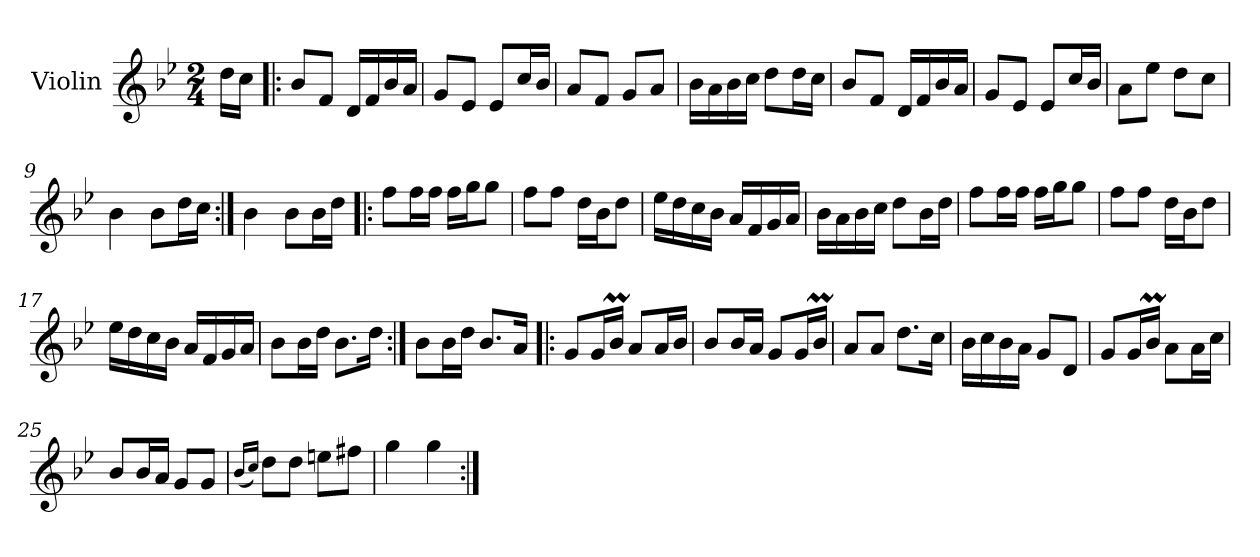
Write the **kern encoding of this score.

**kern
*part1
*staff1
*I"Violin
*I'Vln.
*clefG2
*k[b-e-]
*M2/4
=1
16dd\LL
16cc\JJ
=2!|:
8b-/L
8f/J
16d/LL
16f/
16b-/
16a/JJ
=3
8g/L
8e-/J
8e-/L
16cc/L
16b-/JJ
=4
8a/L
8f/J
8g/L
8a/J
=5
16b-\LL
16a\
16b-\
16cc\JJ
8dd\L
16dd\L
16cc\JJ
!!LO:LB:g=z
=6
8b-/L
8f/J
16d/LL
16f/
16b-/
16a/JJ
=7
8g/L
8e-/J
8e-/L
16cc/L
16b-/JJ
=8
8a\L
8ee-\J
8dd\L
8cc\J
=9
4b-\
8b-\L
16dd\L
16cc\JJ
=10:|!
4b-\
8b-\L
16b-\L
16dd\JJ
!!LO:LB:g=z
=11!|:
8ff\L
16ff\L
16ff\JJ
16ff\LL
16gg\J
8gg\J
=12
8ff\L
8ff\J
16dd\LL
16b-\J
8dd\J
=13
16ee-\LL
16dd\
16cc\
16b-\JJ
16a/LL
16f/
16g/
16a/JJ
=14
16b-\LL
16a\
16b-\
16cc\JJ
8dd\L
16b-\L
16dd\JJ
!!LO:LB:g=z
=15
8ff\L
16ff\L
16ff\JJ
16ff\LL
16gg\J
8gg\J
=16
8ff\L
8ff\J
16dd\LL
16b-\J
8dd\J
=17
16ee-\LL
16dd\
16cc\
16b-\JJ
16a/LL
16f/
16g/
16a/JJ
=18
8b-\L
16b-\L
16dd\JJ
8.b-\L
16dd\Jk
=19:|!
8b-\L
16b-\L
16dd\JJ
8.b-/L
16a/Jk
!!LO:LB:g=z
=20!|:
8g/L
16g/L
16b-M/JJ
8a/L
16a/L
16b-/JJ
=21
8b-/L
16b-/L
16a/JJ
8g/L
16g/L
16b-M/JJ
=22
8a/L
8a/J
8.dd\L
16cc\Jk
=23
16b-\LL
16cc\
16b-\
16a\JJ
8g/L
8d/J
!!LO:LB:g=z
=24
8g/L
16g/L
16b-M/JJ
8a\L
16a\L
16cc\JJ
=25
8b-/L
16b-/L
16a/JJ
8g/L
8g/J
=26
(16qb-/LL
16qcc/JJ)
8dd\L
8dd\J
8een\L
8ff#X\J
=27
4gg\
4gg\
=:|!
*-
